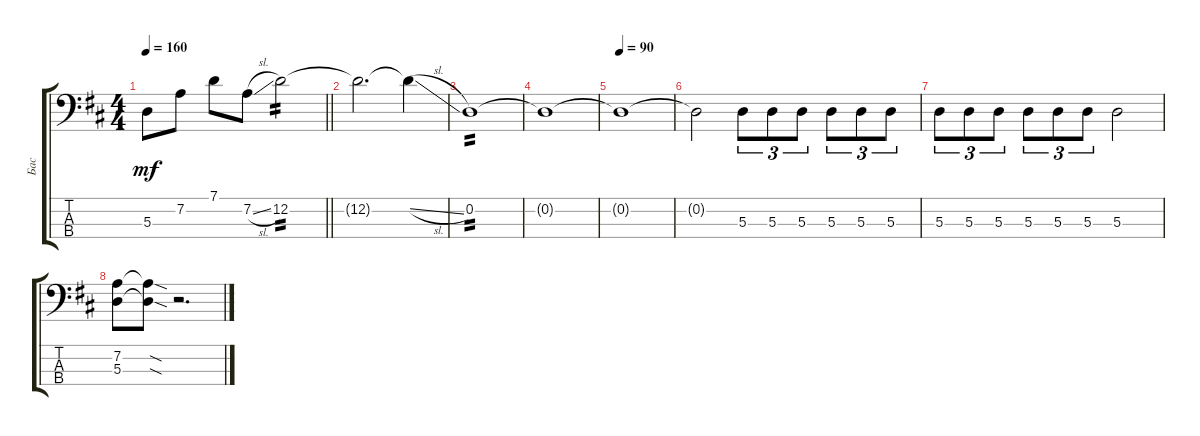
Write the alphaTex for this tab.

\track ("Бас" "Бас") {instrument electricbassfinger}
\staff {score tabs}
\tuning (G2 D2 A1 E1) {hide}
\ts (4 4)
\tempo 160
\clef f4
\barLineRight lightlight
\ks bminor
5.3.8{dy mf} 7.2.8 7.1.8 7.2{sl}.8 12.2.2{tp 2} |
12.2{t}.2{d} 12.2{sl t}.4 |
0.2.1{tp 2} |
0.2{t}.1 |
\tempo 90
0.2{t}.1 |
0.2{t}.2 5.3.8{tu (3 2)} 5.3.8{tu (3 2)} 5.3.8{tu (3 2)} 5.3.8{tu (3 2)} 5.3.8{tu (3 2)} 5.3.8{tu (3 2)} |
5.3.8{tu (3 2)} 5.3.8{tu (3 2)} 5.3.8{tu (3 2)} 5.3.8{tu (3 2)} 5.3.8{tu (3 2)} 5.3.8{tu (3 2)} 5.3.2 |
(7.2 5.3).8 (7.2{sod t} 5.3{sod t}).8 r.2{d}
